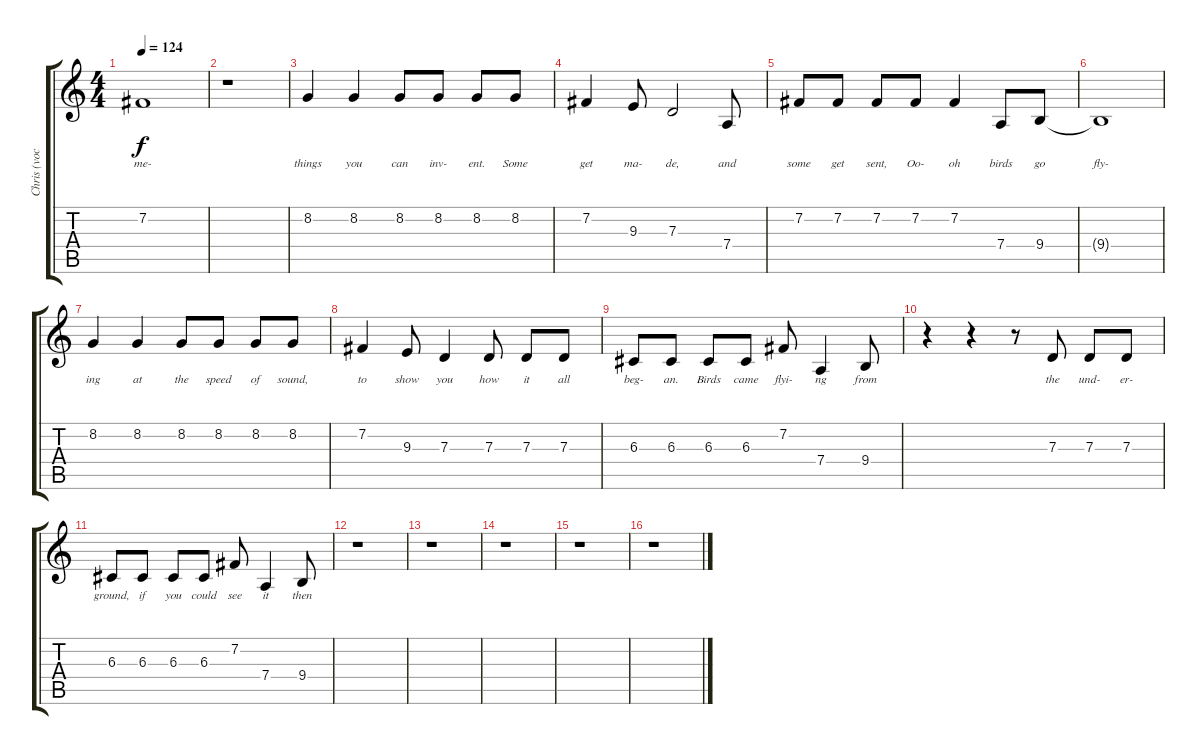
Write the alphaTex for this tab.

\track ("Chris (vocals)" "Chris (voc") {instrument synthbrass2}
\staff {score tabs}
\tuning (E4 B3 G3 D3 A2 E2) {hide}
\ts (4 4)
\tempo 124
\clef g2
\ks c
7.2{t}.1{lyrics (0 "me-") lyrics (1 "") lyrics (2 "") lyrics (3 "") lyrics (4 "") dy f} |
r.1 |
8.2.4{lyrics (0 "things") lyrics (1 "") lyrics (2 "") lyrics (3 "") lyrics (4 "")} 8.2.4{lyrics (0 "you") lyrics (1 "") lyrics (2 "") lyrics (3 "") lyrics (4 "")} 8.2.8{lyrics (0 "can") lyrics (1 "") lyrics (2 "") lyrics (3 "") lyrics (4 "")} 8.2.8{lyrics (0 "inv-") lyrics (1 "") lyrics (2 "") lyrics (3 "") lyrics (4 "")} 8.2.8{lyrics (0 "ent.") lyrics (1 "") lyrics (2 "") lyrics (3 "") lyrics (4 "")} 8.2.8{lyrics (0 "Some") lyrics (1 "") lyrics (2 "") lyrics (3 "") lyrics (4 "")} |
7.2.4{lyrics (0 "get") lyrics (1 "") lyrics (2 "") lyrics (3 "") lyrics (4 "")} 9.3.8{lyrics (0 "ma-") lyrics (1 "") lyrics (2 "") lyrics (3 "") lyrics (4 "")} 7.3.2{lyrics (0 "de,") lyrics (1 "") lyrics (2 "") lyrics (3 "") lyrics (4 "")} 7.4.8{lyrics (0 "and") lyrics (1 "") lyrics (2 "") lyrics (3 "") lyrics (4 "")} |
7.2.8{lyrics (0 "some") lyrics (1 "") lyrics (2 "") lyrics (3 "") lyrics (4 "")} 7.2.8{lyrics (0 "get") lyrics (1 "") lyrics (2 "") lyrics (3 "") lyrics (4 "")} 7.2.8{lyrics (0 "sent,") lyrics (1 "") lyrics (2 "") lyrics (3 "") lyrics (4 "")} 7.2.8{lyrics (0 "Oo-") lyrics (1 "") lyrics (2 "") lyrics (3 "") lyrics (4 "")} 7.2.4{lyrics (0 "oh") lyrics (1 "") lyrics (2 "") lyrics (3 "") lyrics (4 "")} 7.4.8{lyrics (0 "birds") lyrics (1 "") lyrics (2 "") lyrics (3 "") lyrics (4 "")} 9.4.8{lyrics (0 "go") lyrics (1 "") lyrics (2 "") lyrics (3 "") lyrics (4 "")} |
9.4{t}.1{lyrics (0 "fly-") lyrics (1 "") lyrics (2 "") lyrics (3 "") lyrics (4 "")} |
8.2.4{lyrics (0 "ing") lyrics (1 "") lyrics (2 "") lyrics (3 "") lyrics (4 "")} 8.2.4{lyrics (0 "at") lyrics (1 "") lyrics (2 "") lyrics (3 "") lyrics (4 "")} 8.2.8{lyrics (0 "the") lyrics (1 "") lyrics (2 "") lyrics (3 "") lyrics (4 "")} 8.2.8{lyrics (0 "speed") lyrics (1 "") lyrics (2 "") lyrics (3 "") lyrics (4 "")} 8.2.8{lyrics (0 "of") lyrics (1 "") lyrics (2 "") lyrics (3 "") lyrics (4 "")} 8.2.8{lyrics (0 "sound,") lyrics (1 "") lyrics (2 "") lyrics (3 "") lyrics (4 "")} |
7.2.4{lyrics (0 "to") lyrics (1 "") lyrics (2 "") lyrics (3 "") lyrics (4 "")} 9.3.8{lyrics (0 "show") lyrics (1 "") lyrics (2 "") lyrics (3 "") lyrics (4 "")} 7.3.4{lyrics (0 "you") lyrics (1 "") lyrics (2 "") lyrics (3 "") lyrics (4 "")} 7.3.8{lyrics (0 "how") lyrics (1 "") lyrics (2 "") lyrics (3 "") lyrics (4 "")} 7.3.8{lyrics (0 "it") lyrics (1 "") lyrics (2 "") lyrics (3 "") lyrics (4 "")} 7.3.8{lyrics (0 "all") lyrics (1 "") lyrics (2 "") lyrics (3 "") lyrics (4 "")} |
6.3.8{lyrics (0 "beg-") lyrics (1 "") lyrics (2 "") lyrics (3 "") lyrics (4 "")} 6.3.8{lyrics (0 "an.") lyrics (1 "") lyrics (2 "") lyrics (3 "") lyrics (4 "")} 6.3.8{lyrics (0 "Birds") lyrics (1 "") lyrics (2 "") lyrics (3 "") lyrics (4 "")} 6.3.8{lyrics (0 "came") lyrics (1 "") lyrics (2 "") lyrics (3 "") lyrics (4 "")} 7.2.8{lyrics (0 "flyi-") lyrics (1 "") lyrics (2 "") lyrics (3 "") lyrics (4 "")} 7.4.4{lyrics (0 "ng") lyrics (1 "") lyrics (2 "") lyrics (3 "") lyrics (4 "")} 9.4.8{lyrics (0 "from") lyrics (1 "") lyrics (2 "") lyrics (3 "") lyrics (4 "")} |
r.4 r.4 r.8 7.3.8{lyrics (0 "the") lyrics (1 "") lyrics (2 "") lyrics (3 "") lyrics (4 "")} 7.3.8{lyrics (0 "und-") lyrics (1 "") lyrics (2 "") lyrics (3 "") lyrics (4 "")} 7.3.8{lyrics (0 "er-") lyrics (1 "") lyrics (2 "") lyrics (3 "") lyrics (4 "")} |
6.3.8{lyrics (0 "ground,") lyrics (1 "") lyrics (2 "") lyrics (3 "") lyrics (4 "")} 6.3.8{lyrics (0 "if") lyrics (1 "") lyrics (2 "") lyrics (3 "") lyrics (4 "")} 6.3.8{lyrics (0 "you") lyrics (1 "") lyrics (2 "") lyrics (3 "") lyrics (4 "")} 6.3.8{lyrics (0 "could") lyrics (1 "") lyrics (2 "") lyrics (3 "") lyrics (4 "")} 7.2.8{lyrics (0 "see") lyrics (1 "") lyrics (2 "") lyrics (3 "") lyrics (4 "")} 7.4.4{lyrics (0 "it") lyrics (1 "") lyrics (2 "") lyrics (3 "") lyrics (4 "")} 9.4.8{lyrics (0 "then") lyrics (1 "") lyrics (2 "") lyrics (3 "") lyrics (4 "")} |
r.1 |
r.1 |
r.1 |
r.1 |
r.1
